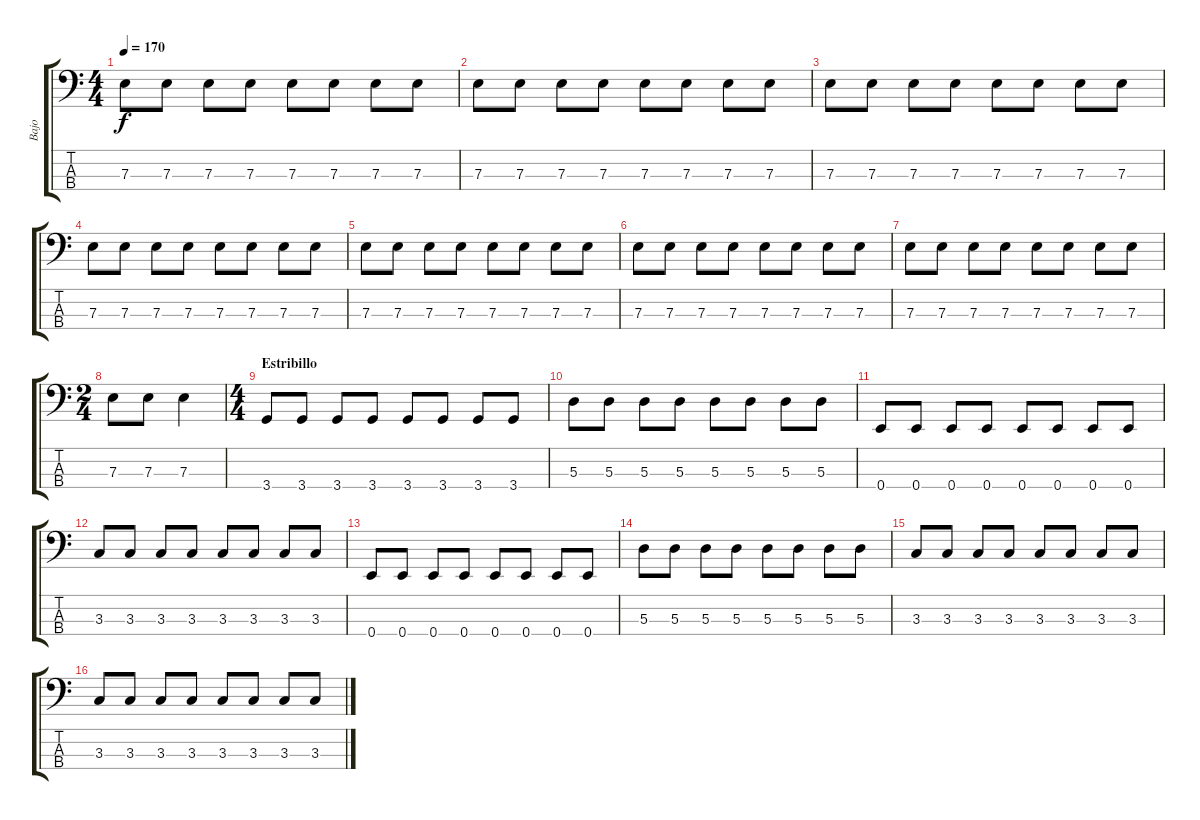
\track ("Bajo" "Bajo") {instrument electricbasspick}
\staff {score tabs}
\tuning (G2 D2 A1 E1) {hide}
\ts (4 4)
\tempo 170
\clef f4
\ks c
7.3.8{dy f} 7.3.8 7.3.8 7.3.8 7.3.8 7.3.8 7.3.8 7.3.8 |
7.3.8 7.3.8 7.3.8 7.3.8 7.3.8 7.3.8 7.3.8 7.3.8 |
7.3.8 7.3.8 7.3.8 7.3.8 7.3.8 7.3.8 7.3.8 7.3.8 |
7.3.8 7.3.8 7.3.8 7.3.8 7.3.8 7.3.8 7.3.8 7.3.8 |
7.3.8 7.3.8 7.3.8 7.3.8 7.3.8 7.3.8 7.3.8 7.3.8 |
7.3.8 7.3.8 7.3.8 7.3.8 7.3.8 7.3.8 7.3.8 7.3.8 |
7.3.8 7.3.8 7.3.8 7.3.8 7.3.8 7.3.8 7.3.8 7.3.8 |
\ts (2 4)
7.3.8 7.3.8 7.3.4 |
\ts (4 4)
\section ("" "Estribillo")
3.4.8 3.4.8 3.4.8 3.4.8 3.4.8 3.4.8 3.4.8 3.4.8 |
5.3.8 5.3.8 5.3.8 5.3.8 5.3.8 5.3.8 5.3.8 5.3.8 |
0.4.8 0.4.8 0.4.8 0.4.8 0.4.8 0.4.8 0.4.8 0.4.8 |
3.3.8 3.3.8 3.3.8 3.3.8 3.3.8 3.3.8 3.3.8 3.3.8 |
0.4.8 0.4.8 0.4.8 0.4.8 0.4.8 0.4.8 0.4.8 0.4.8 |
5.3.8 5.3.8 5.3.8 5.3.8 5.3.8 5.3.8 5.3.8 5.3.8 |
3.3.8 3.3.8 3.3.8 3.3.8 3.3.8 3.3.8 3.3.8 3.3.8 |
3.3.8 3.3.8 3.3.8 3.3.8 3.3.8 3.3.8 3.3.8 3.3.8
